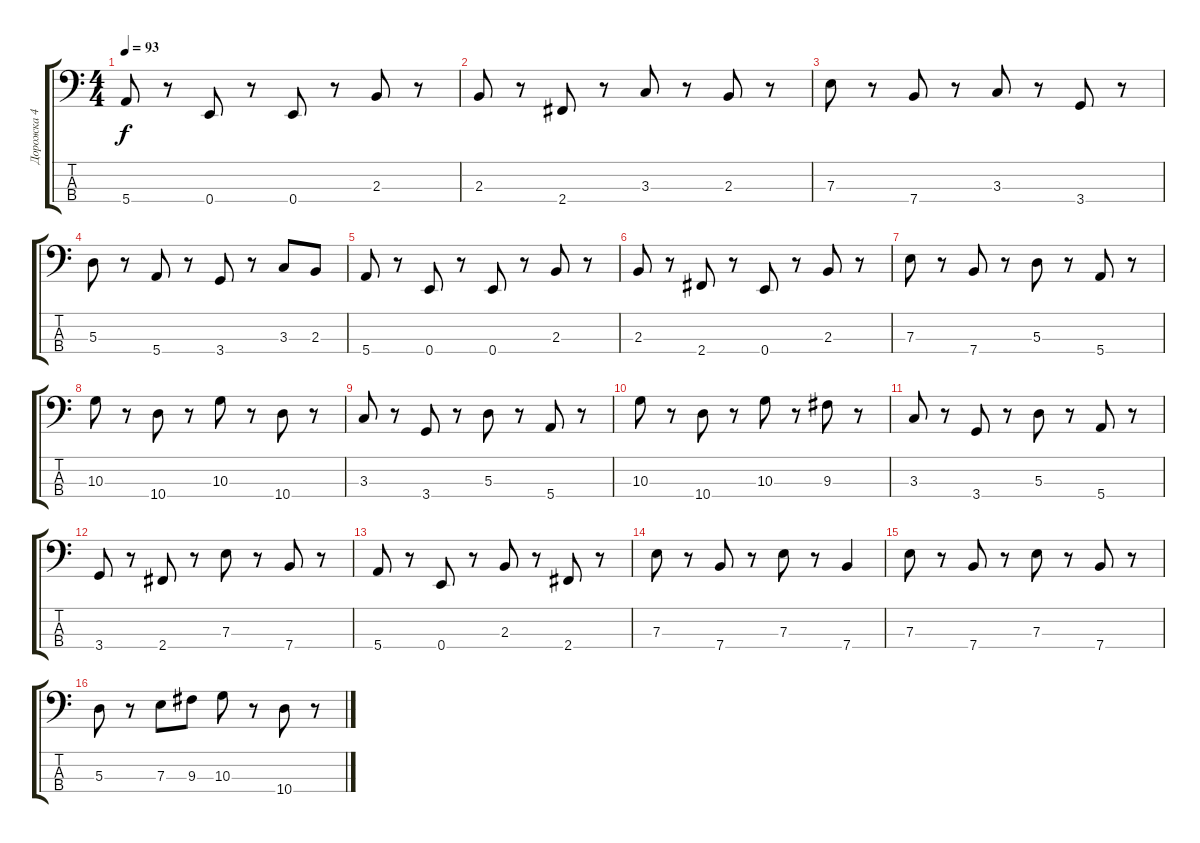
\track ("Дорожка 4" "Дорожка 4") {instrument acousticbass}
\staff {score tabs}
\tuning (G2 D2 A1 E1) {hide}
\ts (4 4)
\tempo 93
\clef f4
\ks c
5.4.8{dy f} r.8 0.4.8 r.8 0.4.8 r.8 2.3.8 r.8 |
2.3.8 r.8 2.4.8 r.8 3.3.8 r.8 2.3.8 r.8 |
7.3.8 r.8 7.4.8 r.8 3.3.8 r.8 3.4.8 r.8 |
5.3.8 r.8 5.4.8 r.8 3.4.8 r.8 3.3.8 2.3.8 |
5.4.8 r.8 0.4.8 r.8 0.4.8 r.8 2.3.8 r.8 |
2.3.8 r.8 2.4.8 r.8 0.4.8 r.8 2.3.8 r.8 |
7.3.8 r.8 7.4.8 r.8 5.3.8 r.8 5.4.8 r.8 |
10.3.8 r.8 10.4.8 r.8 10.3.8 r.8 10.4.8 r.8 |
3.3.8 r.8 3.4.8 r.8 5.3.8 r.8 5.4.8 r.8 |
10.3.8 r.8 10.4.8 r.8 10.3.8 r.8 9.3.8 r.8 |
3.3.8 r.8 3.4.8 r.8 5.3.8 r.8 5.4.8 r.8 |
3.4.8 r.8 2.4.8 r.8 7.3.8 r.8 7.4.8 r.8 |
5.4.8 r.8 0.4.8 r.8 2.3.8 r.8 2.4.8 r.8 |
7.3.8 r.8 7.4.8 r.8 7.3.8 r.8 7.4.4 |
7.3.8 r.8 7.4.8 r.8 7.3.8 r.8 7.4.8 r.8 |
5.3.8 r.8 7.3.8 9.3.8 10.3.8 r.8 10.4.8 r.8
